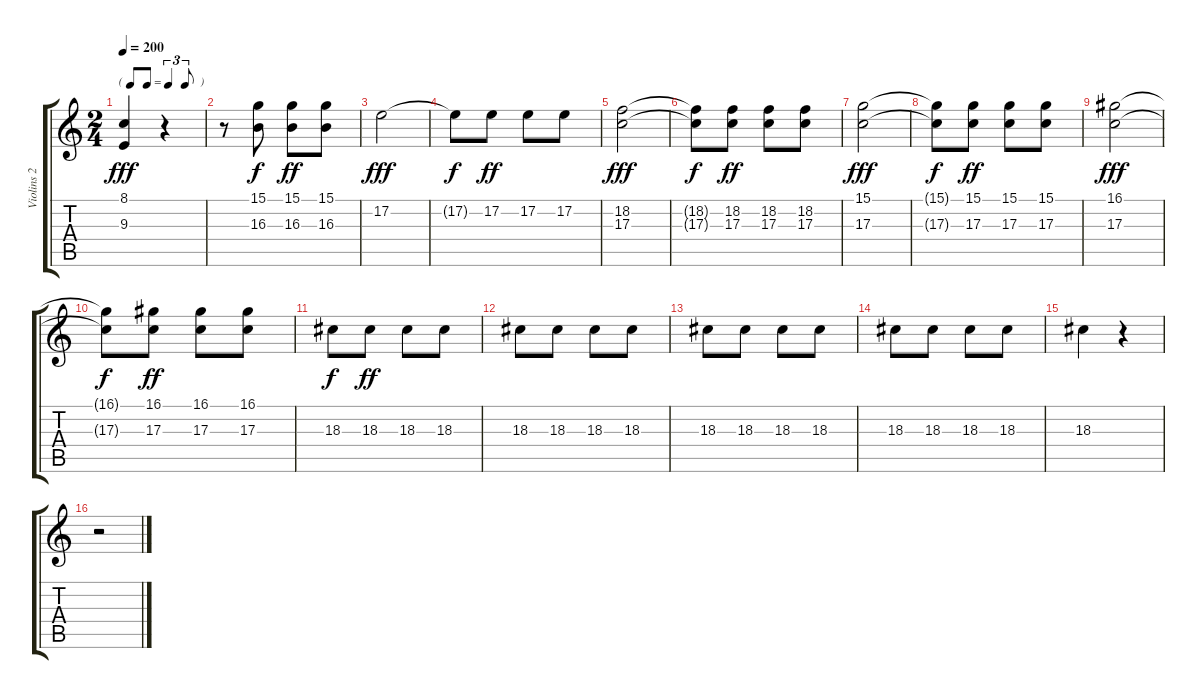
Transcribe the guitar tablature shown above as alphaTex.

\track ("Violins 2" "Violins 2") {instrument stringensemble1}
\staff {score tabs}
\tuning (E4 B3 G3 D3 A2 E2) {hide}
\ts (2 4)
\tf triplet8th
\tempo 200
\clef g2
\ks c
(8.1 9.3).4{dy fff} r.4 |
r.8 (15.1 16.3).8{dy f} (15.1 16.3).8{dy ff} (15.1 16.3).8 |
17.2.2{dy fff} |
17.2{t}.8{dy f} 17.2.8{dy ff} 17.2.8 17.2.8 |
(18.2 17.3).2{dy fff} |
(18.2{t} 17.3{t}).8{dy f} (18.2 17.3).8{dy ff} (18.2 17.3).8 (18.2 17.3).8 |
(15.1 17.3).2{dy fff} |
(15.1{t} 17.3{t}).8{dy f} (15.1 17.3).8{dy ff} (15.1 17.3).8 (15.1 17.3).8 |
(16.1 17.3).2{dy fff} |
(16.1{t} 17.3{t}).8{dy f} (16.1 17.3).8{dy ff} (16.1 17.3).8 (16.1 17.3).8 |
18.3.8{dy f} 18.3.8{dy ff} 18.3.8 18.3.8 |
18.3.8 18.3.8 18.3.8 18.3.8 |
18.3.8 18.3.8 18.3.8 18.3.8 |
18.3.8 18.3.8 18.3.8 18.3.8 |
18.3.4 r.4 |
r.2
